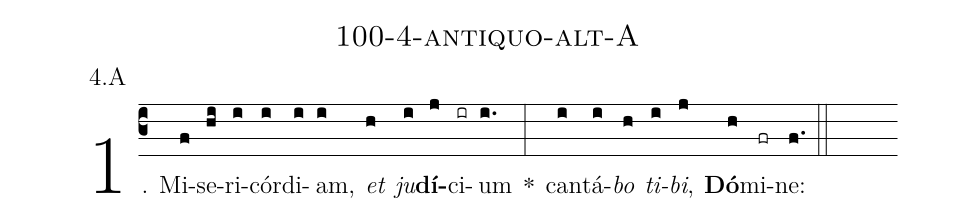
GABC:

name: 100-4-antiquo-alt-A;
annotation: 4.A;
%%
(c3)1. Mi(f)se(hi)ri(i)cór(i)di(i)am,(i) <i>et</i>(h) <i>ju</i>(i)<b>dí</b>(j)ci(ir)um(i.) *(:) can(i)tá(i)<i>bo</i>(h) <i>ti</i>(i)<i>bi</i>,(j) <b>Dó</b>(h)mi(fr)ne:(f.) (::)
